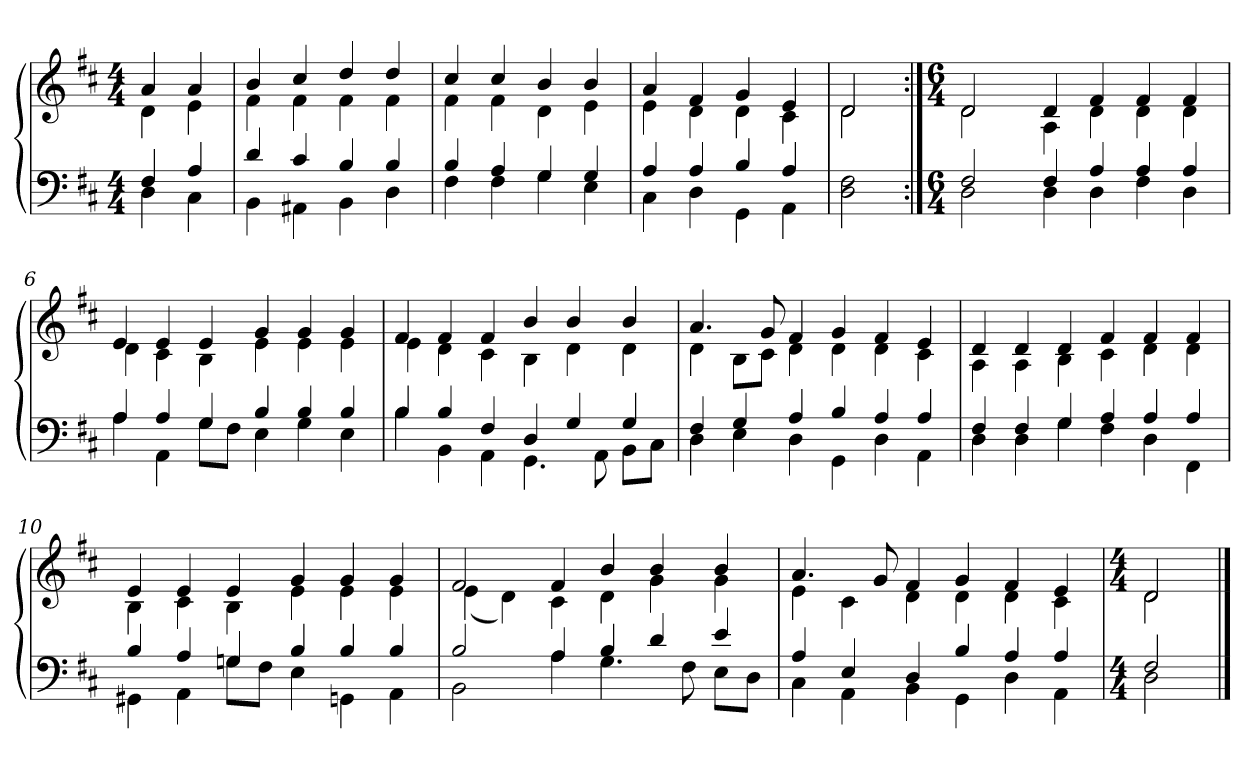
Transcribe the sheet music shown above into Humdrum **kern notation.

**kern	**kern
*part1	*part1
*staff2	*staff1
*clefF4	*clefG2
*k[f#c#]	*k[f#c#]
*D:	*D:
*M4/4	*M4/4
=	=
*^	*^
4F#	4D	4a	4d
4A	4C#	4a	4e
=1	=1	=1	=1
4d	4BB	4b	4f#
4c#	4AA#X	4cc#	4f#
4B	4BB	4dd	4f#
4B	4D	4dd	4f#
=2	=2	=2	=2
4B	4F#	4cc#	4f#
4A	4F#	4cc#	4f#
4G	4G	4b	4d
4G	4E	4b	4e
=3	=3	=3	=3
4A	4C#	4a	4e
4A	4D	4f#	4d
4B	4GG	4g	4d
4A	4AA	4e	4c#
*v	*v	*	*
=4	=4	=4
2D 2F#	2d	2d
=51-:|!	=51-:|!	=51-:|!
*M6/4	*M6/4	*
*^	*	*
2F#	2D	2d	2d
=52--	=52--	=52--	=52--
4F#	4D	4d	4A
4A	4D	4f#	4d
4A	4F#	4f#	4d
4A	4D	4f#	4d
=6	=6	=6	=6
4A	4A	4e	4d
4A	4AA	4e	4c#
4G	8GL	4e	4B
.	8F#J	.	.
4B	4E	4g	4e
4B	4G	4g	4e
4B	4E	4g	4e
=7	=7	=7	=7
4B	4B	4f#	4e
4B	4BB	4f#	4d
4F#	4AA	4f#	4c#
4D	4.GG	4b	4B
4G	.	4b	4d
.	8AA	.	.
4G	8BBL	4b	4d
.	8C#J	.	.
=8	=8	=8	=8
4F#	4D	4.a	4d
4G	4E	.	8BL
.	.	8g	8c#J
4A	4D	4f#	4d
4B	4GG	4g	4d
4A	4D	4f#	4d
4A	4AA	4e	4c#
=9	=9	=9	=9
4F#	4D	4d	4A
4F#	4D	4d	4A
4G	4G	4d	4B
4A	4F#	4f#	4c#
4A	4D	4f#	4d
4A	4FF#	4f#	4d
=10	=10	=10	=10
4B	4GG#X	4e	4B
4A	4AA	4e	4c#
4G	8GnL	4e	4B
.	8F#J	.	.
4B	4E	4g	4e
4B	4GG	4g	4e
4B	4AA	4g	4e
=11	=11	=11	=11
2B	2BB	2f#	(4e
.	.	.	4d)
4A	4A	4f#	4c#
4B	4.G	4b	4d
4d	.	4b	4g
.	8F#	.	.
4e	8EL	4b	4g
.	8DJ	.	.
=12	=12	=12	=12
4A	4C#	4.a	4e
4E	4AA	.	4c#
.	.	8g	.
4D	4BB	4f#	4d
4B	4GG	4g	4d
4A	4D	4f#	4d
4A	4AA	4e	4c#
=13	=13	=13	=13
*M4/4	*	*M4/4	*
2F#	2D	2d	2d
*v	*v	*	*
*	*v	*v
==	==
*-	*-
